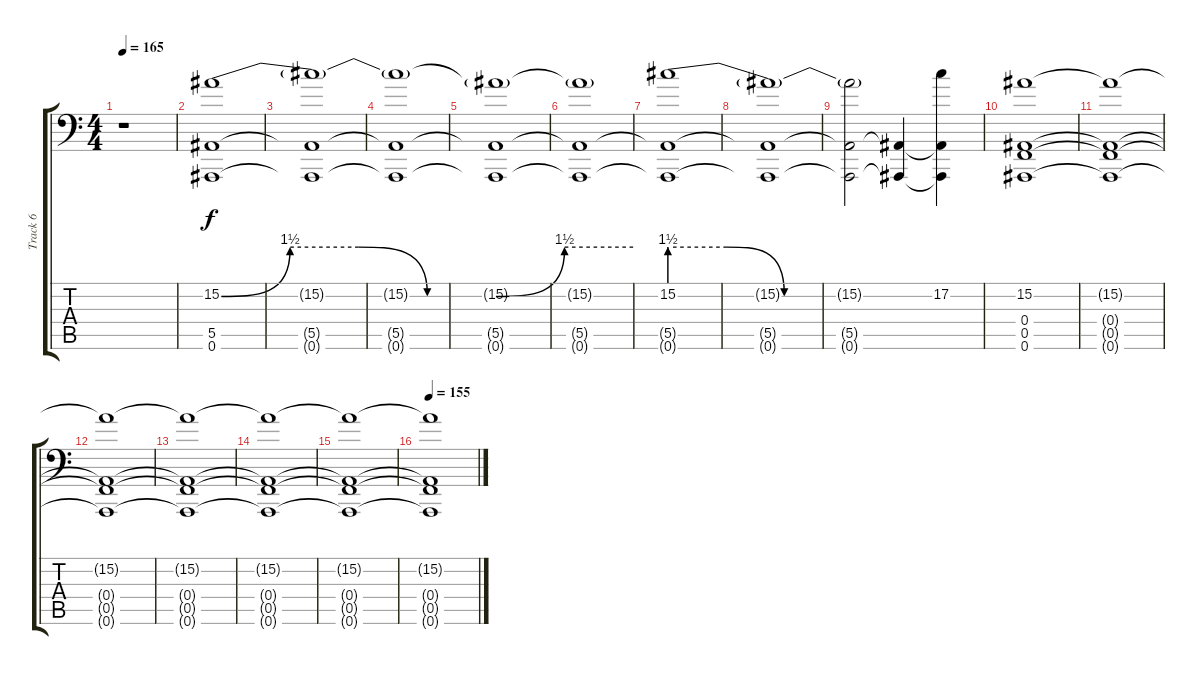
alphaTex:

\track ("Track 6" "Track 6") {instrument lead2sawtooth}
\staff {score tabs}
\tuning (C4 G3 Eb3 Bb2 F2 Bb1) {hide}
\ts (4 4)
\tempo 165
\clef f4
\ks c
r.1{dy f} |
(15.2{be (custom 0 0 10 6 20 6 30 0 40 0 50 6 60 6)} 5.5 0.6).1 |
(15.2{t} 5.5{t} 0.6{t}).1 |
(15.2{t} 5.5{t} 0.6{t}).1 |
(15.2{t} 5.5{t} 0.6{t}).1 |
(15.2{t} 5.5{t} 0.6{t}).1 |
(15.2{be (custom 0 6 15 6 30 0 60 0)} 5.5{t} 0.6{t}).1 |
(15.2{t} 5.5{t} 0.6{t}).1 |
(15.2{t} 5.5{t} 0.6{t}).2 (5.5{t} 0.6{t}).4 (17.2 5.5{t} 0.6{t}).4 |
(15.2 0.4 0.5 0.6).1 |
(15.2{t} 0.4{t} 0.5{t} 0.6{t}).1 |
(15.2{t} 0.4{t} 0.5{t} 0.6{t}).1 |
(15.2{t} 0.4{t} 0.5{t} 0.6{t}).1 |
(15.2{t} 0.4{t} 0.5{t} 0.6{t}).1 |
(15.2{t} 0.4{t} 0.5{t} 0.6{t}).1 |
\tempo 155
(15.2{t} 0.4{t} 0.5{t} 0.6{t}).1
